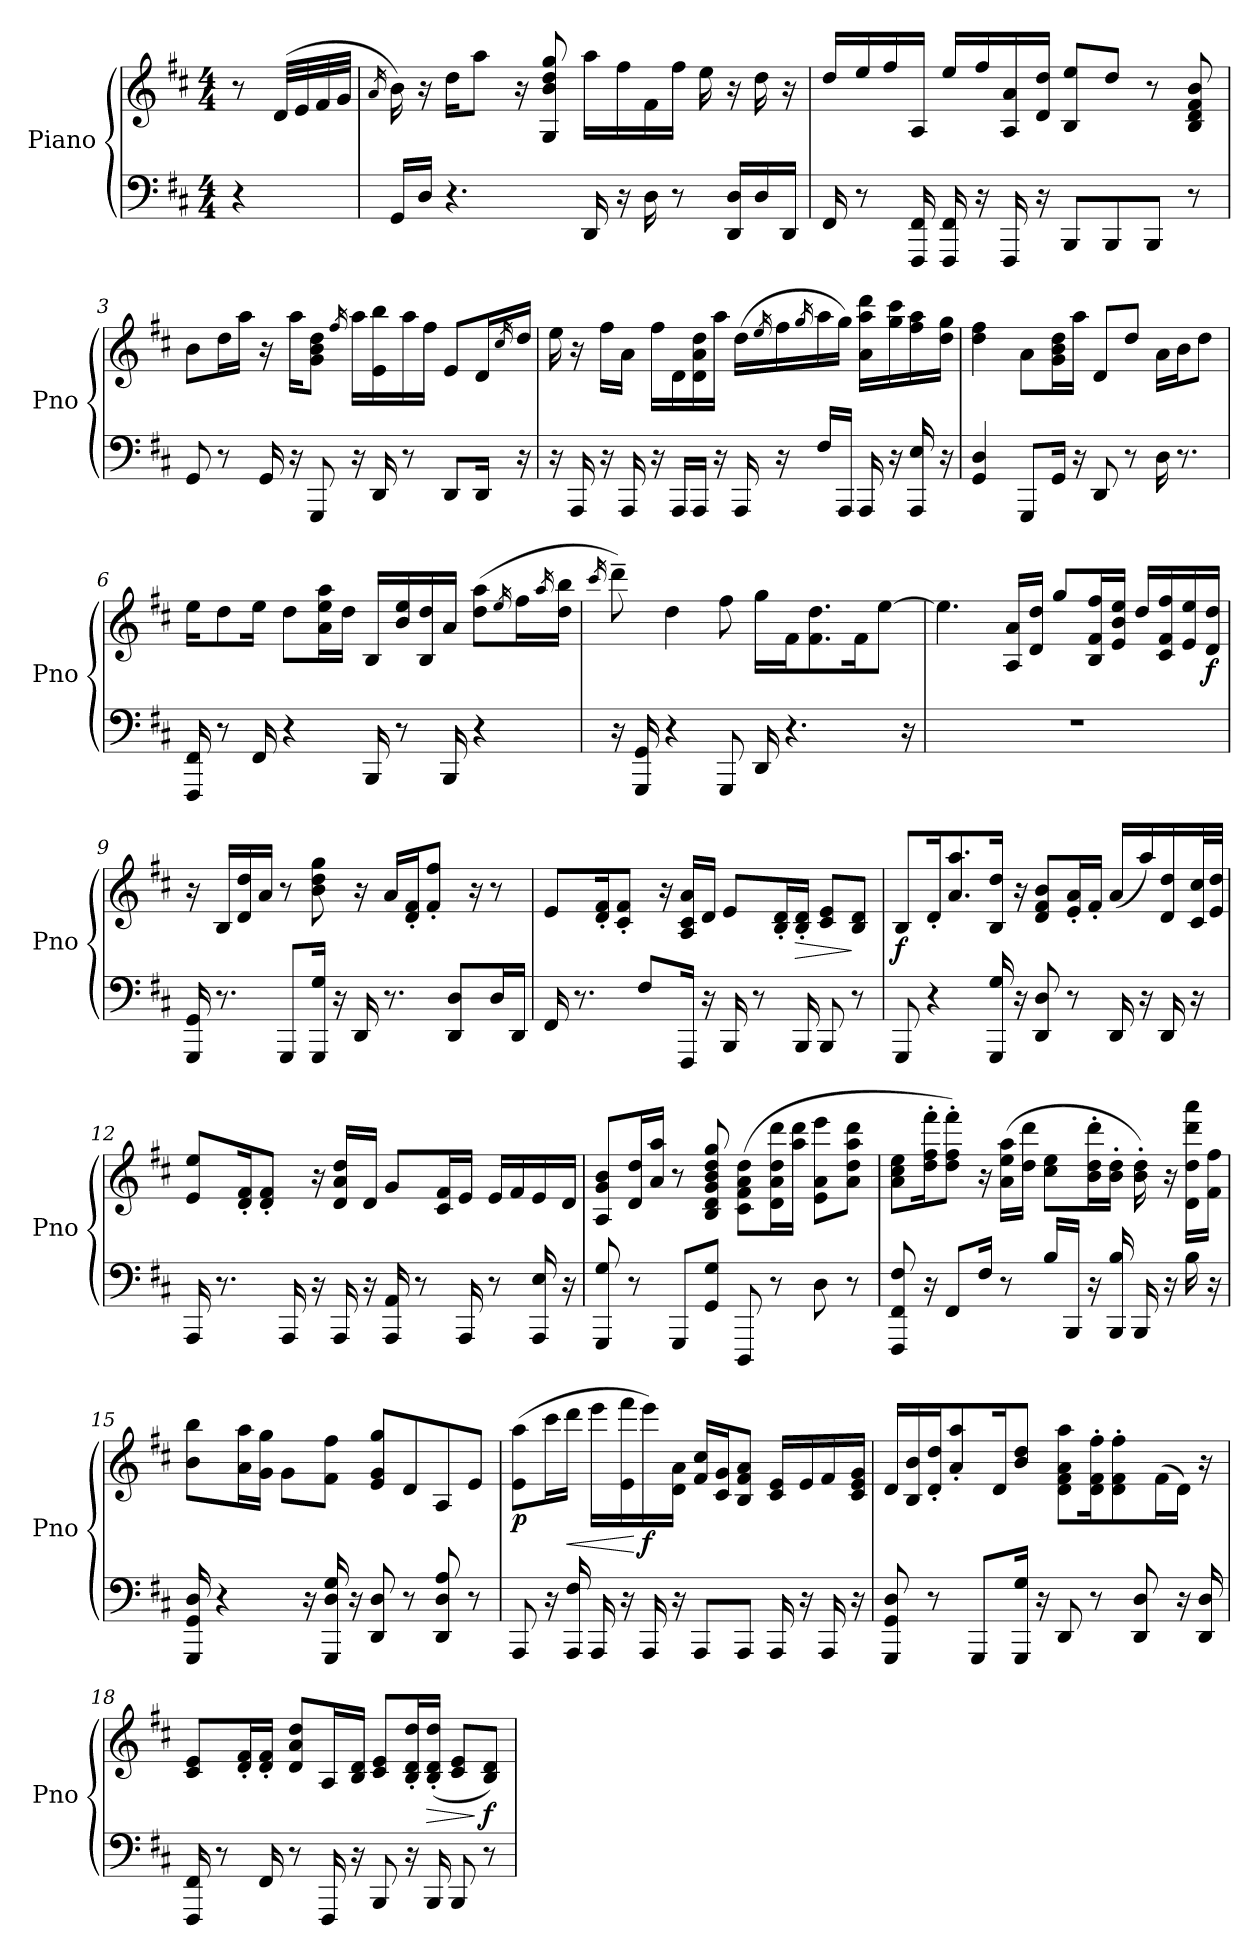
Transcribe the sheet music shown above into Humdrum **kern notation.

**kern	**kern	**dynam
*part1	*part1	*part1
*staff2	*staff1	*staff1/2
*I"Piano	*	*
*I'Pno	*	*
*clefF4	*clefG2	*
*k[f#c#]	*k[f#c#]	*
*M4/4	*M4/4	*
=	=	=
4r	8r	.
.	(>32d/LLL	.
.	32e/	.
.	32f#/	.
.	32g/JJJ	.
=1	=1	=1
.	16qa/	.
16GG/LL	16b\)	.
16D/JJ	16r	.
4.r	16dd\KL	.
.	8aa\J	.
.	16r	.
.	8G/ 8b/ 8dd/ 8gg/	.
16DD/	16aa\LL	.
16r	16ff#\	.
16D\	16f#\	.
8r	16ff#\JJ	.
.	16ee\	.
16DD/ 16D/LL	16r	.
16D/	16dd\	.
16DD/JJ	16r	.
=2	=2	=2
16FF#/	16dd/LL	.
8r	16ee/	.
.	16ff#/	.
16FFF#/ 16FF#/	16A/JJ	.
16FFF#/ 16FF#/	16ee/LL	.
16r	16ff#/	.
16FFF#/	16A/ 16a/	.
16r	16d/ 16dd/JJ	.
8BBB/L	8B/ 8ee/L	.
8BBB/	8dd/J	.
8BBB/J	8r	.
8r	8B/ 8d/ 8f#/ 8b/	.
!!LO:LB:g=z
=3	=3	=3
8GG/	8b\L	.
8r	16dd\L	.
.	16aa\JJ	.
16GG/	16r	.
16r	16aa\KL	.
8GGG/	8g\ 8b\ 8dd\J	.
.	16qff#/	.
16r	16aa\LL	.
16DD/	16e\ 16bb\	.
8r	16aa\	.
.	16ff#\JJ	.
8DD/L	8e/L	.
16DD/Jk	16d/L	.
.	16qcc#/	.
16r	16dd/JJ	.
=4	=4	=4
16r	16ee\	.
16AAA/	16r	.
16r	16ff#\LL	.
16AAA/	16a\JJ	.
16r	16ff#\LL	.
16AAA/LL	16d\	.
16AAA/JJ	16d\ 16a\ 16dd\	.
16r	16aa\JJ	.
16AAA/	(>16dd\LL	.
.	16qee/	.
16r	16ff#\	.
.	16qgg/	.
16F#/LL	16aa\	.
16AAA/JJ	16gg\JJ)	.
16AAA/	16a\ 16aa\ 16ddd\LL	.
16r	16gg\ 16ccc#\	.
16AAA/ 16E/	16ff#\ 16aa\	.
16r	16dd\ 16gg\JJ	.
!!LO:LB:g=z
=5	=5	=5
4GG/ 4D/	4dd\ 4ff#\	.
8GGG/L	8a\L	.
16GG/Jk	16g\ 16b\ 16dd\L	.
16r	16aa\JJ	.
8DD/	8d/L	.
8r	8dd/J	.
16D\	16a\LL	.
8.r	16b\J	.
.	8dd\J	.
=6	=6	=6
16FFF#/ 16FF#/	16ee\KL	.
8r	8dd\	.
16FF#/	16ee\Jk	.
4r	8dd\L	.
.	16a\ 16ee\ 16aa\L	.
.	16dd\JJ	.
16BBB/	16B/LL	.
8r	16b/ 16ee/	.
.	16B/ 16dd/	.
16BBB/	16a/JJ	.
4r	(>8dd\ 8aa\L	.
.	16qee/	.
.	16ff#\L	.
.	16qaa/	.
.	16dd\ 16bb\JJ	.
=7	=7	=7
.	16qccc#/	.
16r	8ddd~\)	.
16GGG/ 16GG/	.	.
4r	4dd\	.
8GGG/	8ff#\	.
16DD/	16gg\LL	.
4.r	16f#\J	.
.	8.f#\ 8.dd\	.
.	16f#\K	.
.	[8ee\J	.
16r	.	.
!!LO:LB:g=z
=8	=8	=8
1r	4.ee\]	.
.	16A/ 16a/LL	.
.	16d/ 16dd/JJ	.
.	8gg/L	.
.	16B/ 16f#/ 16ff#/L	.
.	16e/ 16b/ 16ee/JJ	.
.	16dd/LL	.
.	16c#/ 16f#/ 16ff#/	.
.	16e/ 16ee/	.
!	!	!LO:DY:b
.	16d/ 16dd/JJ	f
=9	=9	=9
16GGG/ 16GG/	16r	.
8.r	16B/LL	.
.	16d/ 16dd/	.
.	16a/JJ	.
8GGG/L	8r	.
16GGG/ 16G/Jk	8b\ 8dd\ 8gg\	.
16r	.	.
16DD/	16r	.
8.r	16a/LL	.
.	16d/' 16f#/'J	.
.	8f#/' 8ff#/'J	.
8DD/ 8D/L	.	.
.	16r	.
16D/L	8r	.
16DD/JJ	.	.
=10	=10	=10
16FF#/	8e/L	.
8.r	.	.
.	16d/' 16f#/'K	.
.	8c#/' 8f#/'J	.
8F#/L	.	.
.	16r	.
16FFF#/Jk	16A/ 16c#/ 16a/LL	.
16r	16d/JJ	.
16BBB/	8e/L	.
8r	.	.
.	16B/' 16d/'L	.
!	!	!LO:HP:b
16BBB/	16B/' 16d/'JJ	>
8BBB/	8c#/ 8e/L	.
8r	8B/ 8d/J	]
!!LO:LB:g=z
=11	=11	=11
!	!	!LO:DY:b
8GGG/	8B/L	f
4r	16d'/K	.
.	8.a/ 8.aa/	.
16GGG/ 16G/	16B/ 16dd/Jk	.
16r	16r	.
8DD/ 8D/	8d/ 8f#/ 8b/L	.
8r	16e/' 16a/'L	.
.	16f#'/JJ	.
16DD/	(<16a/LL	.
16r	16aa/)	.
16DD/	16d/ 16dd/	.
16r	32c#/ 32cc#/L	.
.	32e/ 32dd/JJJ	.
=12	=12	=12
16AAA/	8e/ 8ee/L	.
8.r	.	.
.	16d/' 16f#/'K	.
.	8d/' 8f#/'J	.
16AAA/	.	.
16r	16r	.
16AAA/	16d/ 16a/ 16dd/LL	.
16r	16d/JJ	.
16AAA/ 16AA/	8g/L	.
8r	.	.
.	16c#/ 16f#/L	.
16AAA/	16e/JJ	.
8r	16e/LL	.
.	16f#/	.
16AAA/ 16E/	16e/	.
16r	16d/JJ	.
=13	=13	=13
8GGG/ 8G/	8A/ 8g/ 8b/L	.
8r	16d/ 16dd/L	.
.	16a/ 16aa/JJ	.
8GGG/L	8r	.
8GG/ 8G/J	8B/ 8d/ 8g/ 8b/ 8dd/ 8gg/	.
8DDD/	(>8c#\ 8f#\ 8a\ 8dd\L	.
8r	16d\ 16a\ 16dd\ 16ddd\L	.
.	16aa\ 16ddd\JJ	.
8D\	8e\ 8a\ 8eee\L	.
8r	8a\ 8dd\ 8aa\ 8ddd\J	.
!!LO:PB:g=z
=14	=14	=14
8FFF#/ 8FF#/ 8F#/	8a\ 8cc#\ 8ee\L	.
16r	16dd\' 16ff#\' 16fff#\'K	.
8FF#/L	8dd\' 8ff#\' 8fff#\'J)	.
16F#/Jk	16r	.
8r	(>16a\ 16ee\ 16aa\LL	.
.	16dd\ 16ddd\JJ	.
16B/LL	8cc#\ 8ee\L	.
16BBB/JJ	.	.
16r	16b\' 16dd\' 16ddd\'L	.
16BBB/ 16B/	16b\' 16dd\'JJ	.
16BBB/	16b\' 16dd\')	.
16r	16r	.
16B\	16d\ 16dd\ 16ddd\ 16aaa\LL	.
16r	16f#\ 16ff#\JJ	.
=15	=15	=15
16GGG/ 16GG/ 16D/	8b\ 8bb\L	.
4r	.	.
.	16a\ 16aa\L	.
.	16g\ 16gg\JJ	.
.	8g\L	.
16r	.	.
16GGG/ 16D/ 16G/	8f#\ 8ff#\J	.
16r	.	.
8DD/ 8D/	8e/ 8g/ 8gg/L	.
8r	8d/	.
8DD/ 8D/ 8A/	8A/	.
8r	8e/J	.
=16	=16	=16
!	!	!LO:DY:b
8AAA/	(>8e\ 8aa\L	p
16r	16ccc#\L	.
!	!	!LO:HP:b
16AAA/ 16F#/	16ddd\JJ	<
16AAA/	16eee\LL	.
16r	16e\ 16fff#\	.
!	!	!LO:DY:n=1:b
16AAA/	16eee\)	[ f
16r	16d\ 16a\JJ	.
8AAA/L	16f#/ 16cc#/LL	.
.	16c#/ 16g/J	.
8AAA/J	8B/ 8f#/ 8a/J	.
16AAA/	16c#/ 16e/LL	.
16r	16e/	.
16AAA/	16f#/	.
16r	16c#/ 16e/ 16g/JJ	.
!!LO:LB:g=z
=17	=17	=17
8GGG/ 8GG/ 8D/	16d/LL	.
.	16B/ 16b/	.
8r	16d/' 16dd/'J	.
.	8a/' 8aa/'	.
8GGG/L	.	.
.	16d/K	.
16GGG/ 16G/Jk	8b/ 8dd/J	.
16r	.	.
8DD/	8d\ 8f#\ 8a\ 8aa\L	.
8r	16d\' 16f#\' 16ff#\'K	.
.	8d\' 8f#\' 8ff#\'	.
8DD/ 8D/	.	.
.	(>16f#\L	.
16r	16d\JJ)	.
16DD/ 16D/	16r	.
=18	=18	=18
16FFF#/ 16FF#/	8c#/ 8e/L	.
8r	.	.
.	16d/' 16f#/'L	.
16FF#/	16d/' 16f#/'JJ	.
8r	8d/ 8a/ 8dd/L	.
16FFF#/	16A/L	.
16r	16B/ 16d/JJ	.
8BBB/	8c#/ 8e/L	.
16r	16B/' 16d/' 16dd/'L	.
!	!	!LO:HP:b
16BBB/	(<16B/' 16d/' 16dd/'JJ	>
8BBB/	8c#/ 8e/L	.
!	!	!LO:DY:n=1:b
8r	8B/ 8d/J)	] f
=	=	=
*-	*-	*-
